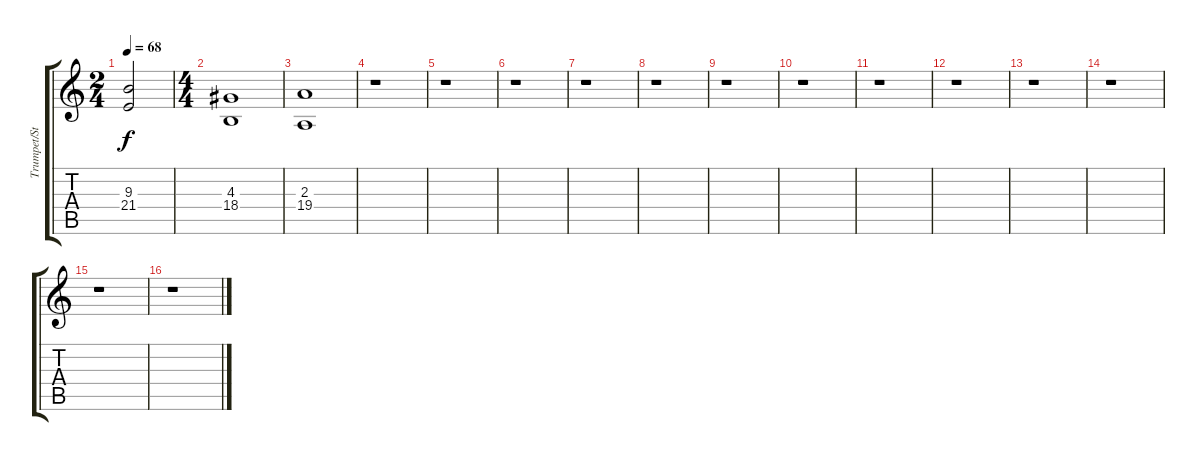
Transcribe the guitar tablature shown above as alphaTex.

\track ("Trumpet/Strings/Violin" "Trumpet/St") {instrument stringensemble1}
\staff {score tabs}
\tuning (E4 B3 G3 D3 A2 E2) {hide}
\ts (2 4)
\tempo 68
\clef g2
\ks c
(9.3 21.4).2{dy f} |
\ts (4 4)
(4.3 18.4).1 |
(2.3 19.4).1{volume 0} |
r.1 |
r.1 |
r.1 |
r.1 |
r.1 |
r.1 |
r.1 |
r.1 |
r.1 |
r.1 |
r.1 |
r.1 |
r.1
